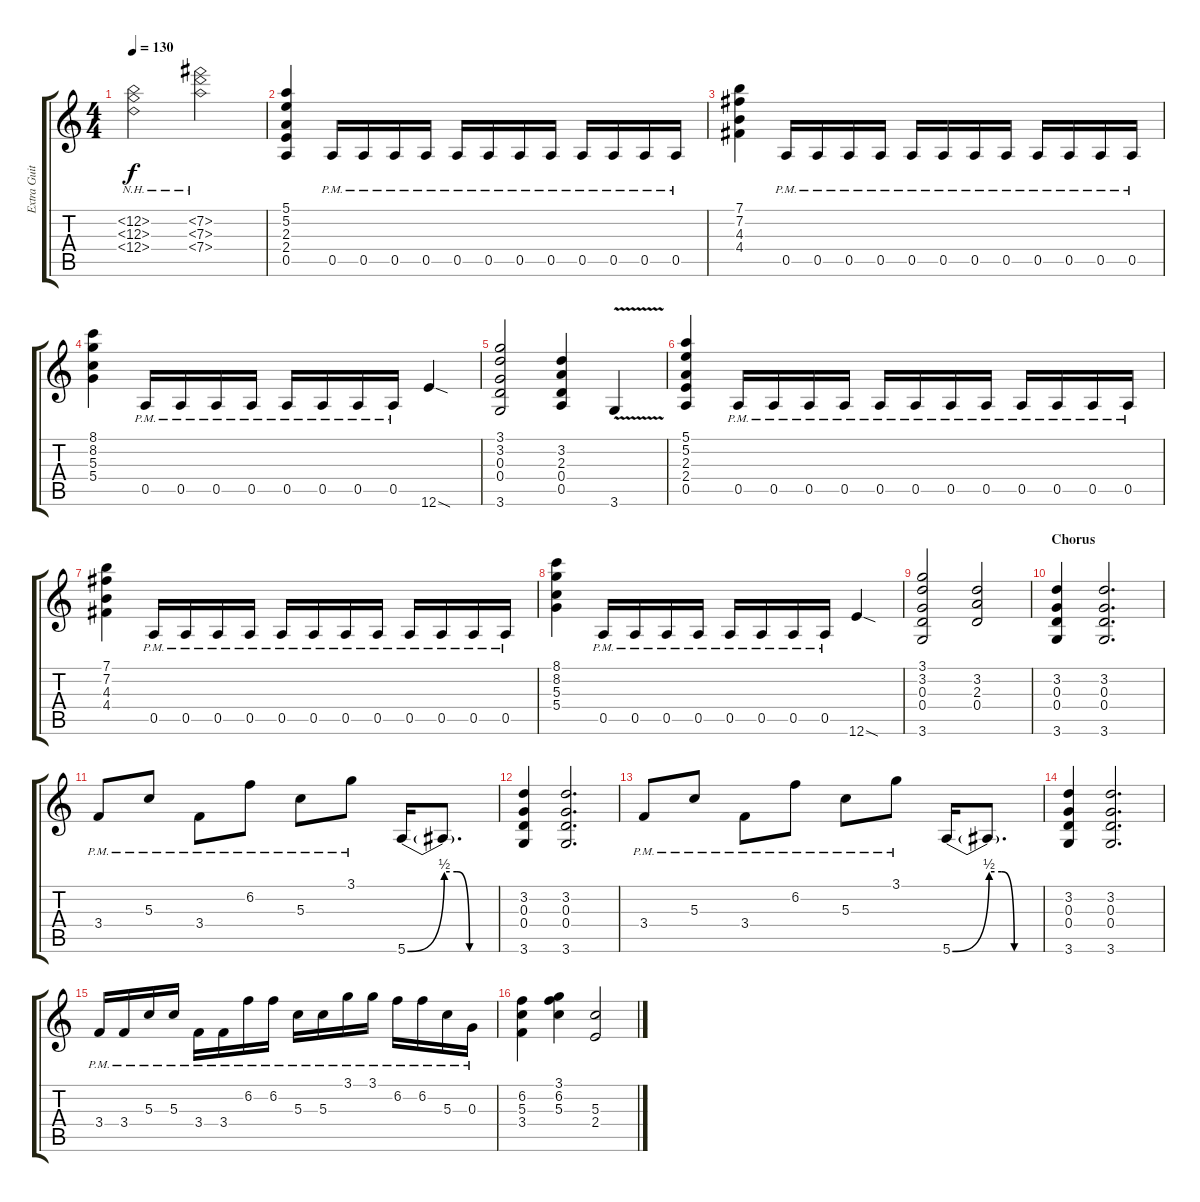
\track ("Extra Guitar" "Extra Guit") {instrument distortionguitar}
\staff {score tabs}
\tuning (E4 B3 G3 D3 A2 E2) {hide}
\ts (4 4)
\tempo 130
\clef g2
\ks c
(12.2{nh} 12.3{nh} 12.4{nh}).2{dy f} (7.2{nh} 7.3{nh} 7.4{nh}).2 |
(5.1 5.2 2.3 2.4 0.5).4 0.5{pm}.16 0.5{pm}.16 0.5{pm}.16 0.5{pm}.16 0.5{pm}.16 0.5{pm}.16 0.5{pm}.16 0.5{pm}.16 0.5{pm}.16 0.5{pm}.16 0.5{pm}.16 0.5{pm}.16 |
(7.1 7.2 4.3 4.4).4 0.5{pm}.16 0.5{pm}.16 0.5{pm}.16 0.5{pm}.16 0.5{pm}.16 0.5{pm}.16 0.5{pm}.16 0.5{pm}.16 0.5{pm}.16 0.5{pm}.16 0.5{pm}.16 0.5{pm}.16 |
(8.1 8.2 5.3 5.4).4 0.5{pm}.16 0.5{pm}.16 0.5{pm}.16 0.5{pm}.16 0.5{pm}.16 0.5{pm}.16 0.5{pm}.16 0.5{pm}.16 12.6{sod}.4 |
(3.1 3.2 0.3 0.4 3.6).2 (3.2 2.3 0.4 0.5).4 3.6{v}.4 |
(5.1 5.2 2.3 2.4 0.5).4 0.5{pm}.16 0.5{pm}.16 0.5{pm}.16 0.5{pm}.16 0.5{pm}.16 0.5{pm}.16 0.5{pm}.16 0.5{pm}.16 0.5{pm}.16 0.5{pm}.16 0.5{pm}.16 0.5{pm}.16 |
(7.1 7.2 4.3 4.4).4 0.5{pm}.16 0.5{pm}.16 0.5{pm}.16 0.5{pm}.16 0.5{pm}.16 0.5{pm}.16 0.5{pm}.16 0.5{pm}.16 0.5{pm}.16 0.5{pm}.16 0.5{pm}.16 0.5{pm}.16 |
(8.1 8.2 5.3 5.4).4 0.5{pm}.16 0.5{pm}.16 0.5{pm}.16 0.5{pm}.16 0.5{pm}.16 0.5{pm}.16 0.5{pm}.16 0.5{pm}.16 12.6{sod}.4 |
(3.1 3.2 0.3 0.4 3.6).2 (3.2 2.3 0.4).2 |
\section ("" "Chorus")
(3.2 0.3 0.4 3.6).4 (3.2 0.3 0.4 3.6).2{d} |
3.4{pm}.8 5.3{pm}.8 3.4{pm}.8 6.2{pm}.8 5.3{pm}.8 3.1{pm}.8 5.6{be (bend 0 0 60 2)}.16 5.6{be (custom 0 2 15 2 30 0 60 0) t}.8{d} |
(3.2 0.3 0.4 3.6).4 (3.2 0.3 0.4 3.6).2{d} |
3.4{pm}.8 5.3{pm}.8 3.4{pm}.8 6.2{pm}.8 5.3{pm}.8 3.1{pm}.8 5.6{be (bend 0 0 60 2)}.16 5.6{be (custom 0 2 15 2 30 0 60 0) t}.8{d} |
(3.2 0.3 0.4 3.6).4 (3.2 0.3 0.4 3.6).2{d} |
3.4{pm}.16 3.4{pm}.16 5.3{pm}.16 5.3{pm}.16 3.4{pm}.16 3.4{pm}.16 6.2{pm}.16 6.2{pm}.16 5.3{pm}.16 5.3{pm}.16 3.1{pm}.16 3.1{pm}.16 6.2{pm}.16 6.2{pm}.16 5.3{pm}.16 0.3{pm}.16 |
(6.2 5.3 3.4).4 (3.1 6.2 5.3).4 (5.3 2.4).2
